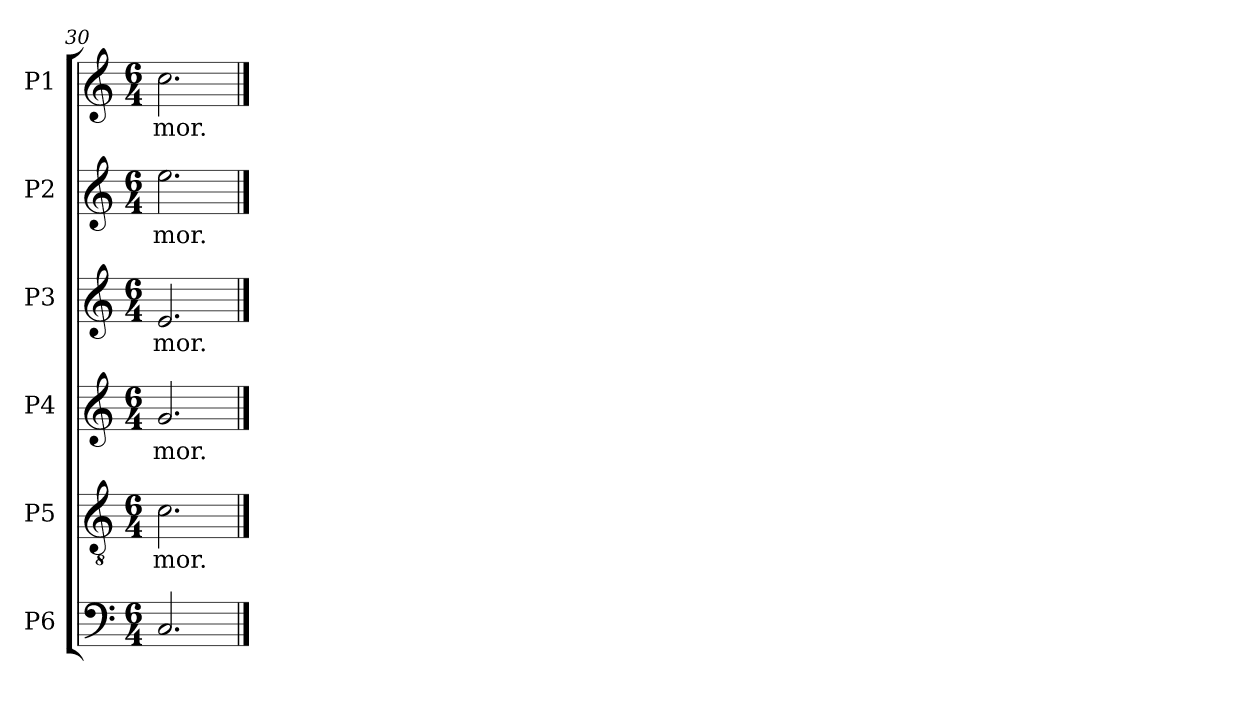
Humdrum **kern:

**kern	**kern	**text	**kern	**text	**kern	**text	**kern	**text	**kern	**text
*part6	*part5	*part5	*part4	*part4	*part3	*part3	*part2	*part2	*part1	*part1
*staff6	*staff5	*staff5	*staff4	*staff4	*staff3	*staff3	*staff2	*staff2	*staff1	*staff1
*I"P6	*I"P5	*	*I"P4	*	*I"P3	*	*I"P2	*	*I"P1	*
*clefF4	*clefGv2	*	*clefG2	*	*clefG2	*	*clefG2	*	*clefG2	*
*	*ITrd7c12	*	*	*	*	*	*	*	*	*
*k[]	*k[]	*	*k[]	*	*k[]	*	*k[]	*	*k[]	*
*C:	*C:	*	*C:	*	*C:	*	*C:	*	*C:	*
*M6/4	*M6/4	*	*M6/4	*	*M6/4	*	*M6/4	*	*M6/4	*
=30	=30	=30	=30	=30	=30	=30	=30	=30	=30	=30
!	!	!LO:LY:b:color=#000000	!	!	!	!	!	!	!	!
!	!	!	!	!LO:LY:b:color=#000000	!	!	!	!	!	!
!	!	!	!	!	!	!LO:LY:b:color=#000000	!	!	!	!
!	!	!	!	!	!	!	!	!LO:LY:b:color=#000000	!	!
!	!	!	!	!	!	!	!	!	!	!LO:LY:b:color=#000000
2.Ci/	2.Ci\	-mor.	2.gi/	-mor.	2.ei/	-mor.	2.eei\	-mor.	2.cci\	-mor.
==	==	==	==	==	==	==	==	==	==	==
*-	*-	*-	*-	*-	*-	*-	*-	*-	*-	*-
